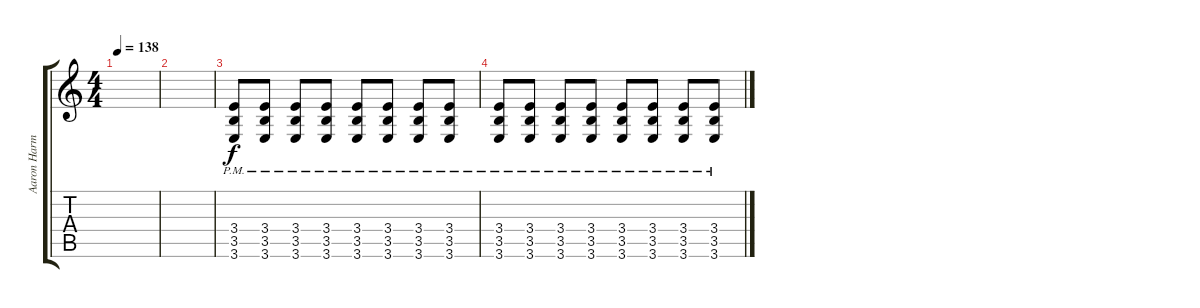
\track ("Aaron Harmony" "Aaron Harm") {instrument overdrivenguitar}
\staff {score tabs}
\tuning (Eb4 Bb3 Gb3 Db3 Ab2 Db2) {hide}
\ts (4 4)
\tempo 138
\clef g2
\ks c
|
|
(3.4{pm} 3.5{pm} 3.6{pm}).8 (3.4{pm} 3.5{pm} 3.6{pm}).8 (3.4{pm} 3.5{pm} 3.6{pm}).8 (3.4{pm} 3.5{pm} 3.6{pm}).8 (3.4{pm} 3.5{pm} 3.6{pm}).8 (3.4{pm} 3.5{pm} 3.6{pm}).8 (3.4{pm} 3.5{pm} 3.6{pm}).8 (3.4{pm} 3.5{pm} 3.6{pm}).8 |
(3.4{pm} 3.5{pm} 3.6{pm}).8 (3.4{pm} 3.5{pm} 3.6{pm}).8 (3.4{pm} 3.5{pm} 3.6{pm}).8 (3.4{pm} 3.5{pm} 3.6{pm}).8 (3.4{pm} 3.5{pm} 3.6{pm}).8 (3.4{pm} 3.5{pm} 3.6{pm}).8 (3.4{pm} 3.5{pm} 3.6{pm}).8 (3.4{pm} 3.5{pm} 3.6{pm}).8
